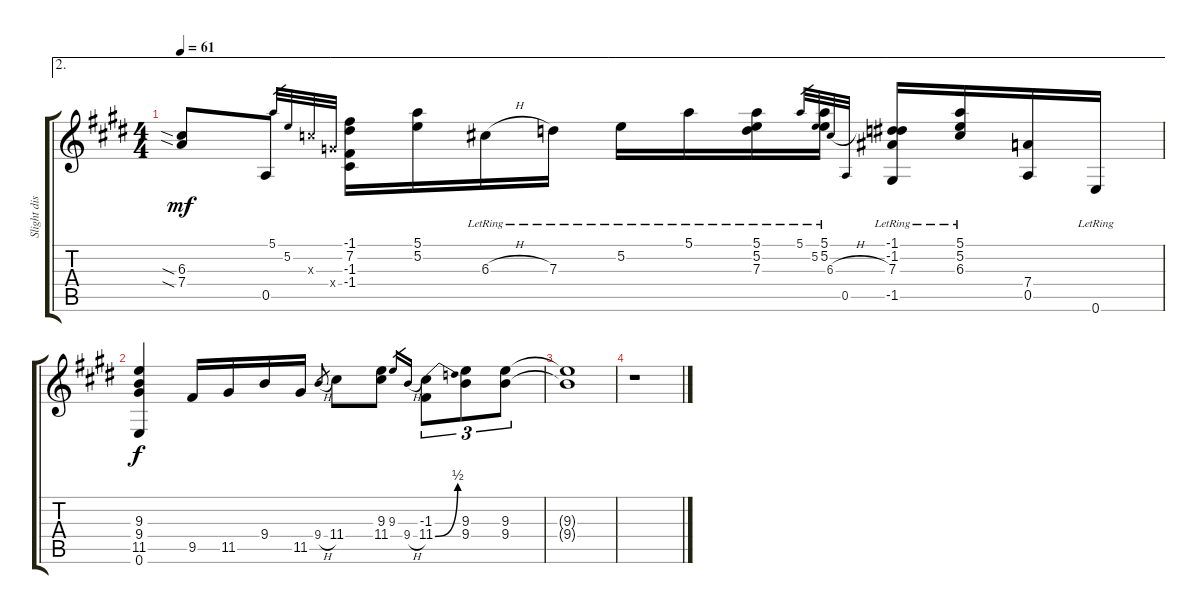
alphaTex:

\track ("Slight dist" "Slight dis") {instrument electricguitarjazz}
\staff {score tabs}
\tuning (E4 B3 G3 D3 A2 E2) {hide}
\ae 2
\ts (4 4)
\tempo 61
\clef g2
\ks c#minor
(6.3{sia} 7.4{sia}).8{dy mf} 0.5.8 5.1.32{gr} 5.2.32{gr} 5.3{x}.32{gr} 5.4{x}.32{gr} (-1.1 7.2 -1.3 -1.4).16 (5.1 5.2).16 6.3{h lr}.16 7.3{lr}.16 5.2{lr}.16 5.1{lr}.16 (5.1{lr} 5.2{lr} 7.3{lr}).16 (5.1{lr} 5.2{lr}).16 5.1.32{gr} 5.2.32{gr} 6.3{h}.32{gr} 0.5.32{gr} (-1.1 -1.2 7.3{lr} -1.5).16 (5.1{lr} 5.2{lr} 6.3{lr}).16 (7.4 0.5).16 0.6{lr}.16 |
(9.3 9.4 11.5 0.6).4{dy f} 9.5.16 11.5.16 9.4.16 11.5.16 9.4{h}.8{gr} 11.4.8 (9.3 11.4).8 9.3.16{gr} 9.4{h}.16{gr} (-1.3 11.4{be (bend 0 0 60 2)}).8{tu (3 2)} (9.3 9.4).8{tu (3 2)} (9.3 9.4).8{tu (3 2)} |
(9.3{t} 9.4{t}).1 |
r.1
